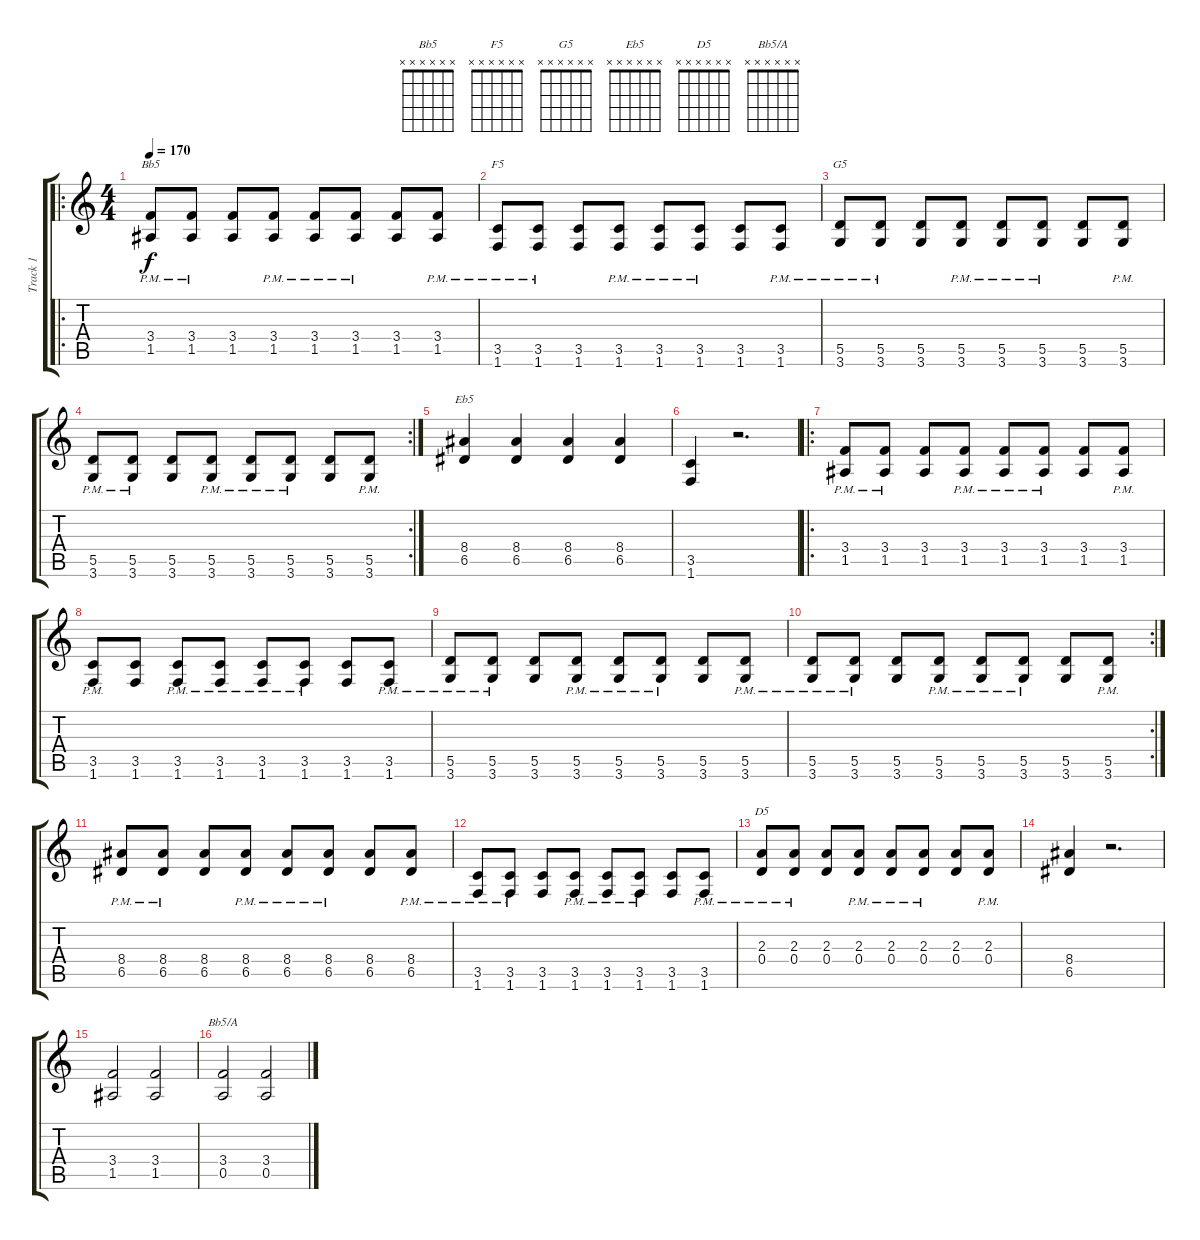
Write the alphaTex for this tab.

\track ("Track 1" "Track 1") {instrument electricguitarclean}
\staff {score tabs}
\tuning (E4 B3 G3 D3 A2 E2) {hide}
\chord ("Bb5" x x x x x x)
\chord ("F5" x x x x x x)
\chord ("G5" x x x x x x)
\chord ("Eb5" x x x x x x)
\chord ("D5" x x x x x x)
\chord ("Bb5/A" x x x x x x)
\ro
\ts (4 4)
\tempo 170
\clef g2
\ks c
(3.4{pm} 1.5{pm}).8{ch "Bb5" dy f instrument electricguitarclean} (3.4{pm} 1.5{pm}).8 (3.4 1.5).8 (3.4{pm} 1.5{pm}).8 (3.4{pm} 1.5{pm}).8 (3.4{pm} 1.5{pm}).8 (3.4 1.5).8 (3.4{pm} 1.5{pm}).8 |
(3.5{pm} 1.6{pm}).8{ch "F5"} (3.5{pm} 1.6{pm}).8 (3.5 1.6).8 (3.5{pm} 1.6{pm}).8 (3.5{pm} 1.6{pm}).8 (3.5{pm} 1.6{pm}).8 (3.5 1.6).8 (3.5{pm} 1.6{pm}).8 |
(5.5{pm} 3.6{pm}).8{ch "G5"} (5.5{pm} 3.6{pm}).8 (5.5 3.6).8 (5.5{pm} 3.6{pm}).8 (5.5{pm} 3.6{pm}).8 (5.5{pm} 3.6{pm}).8 (5.5 3.6).8 (5.5{pm} 3.6{pm}).8 |
\rc 2
(5.5{pm} 3.6{pm}).8 (5.5{pm} 3.6{pm}).8 (5.5 3.6).8 (5.5{pm} 3.6{pm}).8 (5.5{pm} 3.6{pm}).8 (5.5{pm} 3.6{pm}).8 (5.5 3.6).8 (5.5{pm} 3.6{pm}).8 |
(8.4 6.5).4{ch "Eb5"} (8.4 6.5).4 (8.4 6.5).4 (8.4 6.5).4 |
(3.5 1.6).4 r.2{d} |
\ro
(3.4{pm} 1.5{pm}).8 (3.4{pm} 1.5{pm}).8 (3.4 1.5).8 (3.4{pm} 1.5{pm}).8 (3.4{pm} 1.5{pm}).8 (3.4{pm} 1.5{pm}).8 (3.4 1.5).8 (3.4{pm} 1.5{pm}).8 |
(3.5{pm} 1.6{pm}).8 (3.5 1.6).8 (3.5{pm} 1.6{pm}).8 (3.5{pm} 1.6{pm}).8 (3.5{pm} 1.6{pm}).8 (3.5{pm} 1.6{pm}).8 (3.5 1.6).8 (3.5{pm} 1.6{pm}).8 |
(5.5{pm} 3.6{pm}).8 (5.5{pm} 3.6{pm}).8 (5.5 3.6).8 (5.5{pm} 3.6{pm}).8 (5.5{pm} 3.6{pm}).8 (5.5{pm} 3.6{pm}).8 (5.5 3.6).8 (5.5{pm} 3.6{pm}).8 |
\rc 2
(5.5{pm} 3.6{pm}).8 (5.5{pm} 3.6{pm}).8 (5.5 3.6).8 (5.5{pm} 3.6{pm}).8 (5.5{pm} 3.6{pm}).8 (5.5{pm} 3.6{pm}).8 (5.5 3.6).8 (5.5{pm} 3.6{pm}).8 |
(8.4{pm} 6.5{pm}).8 (8.4{pm} 6.5{pm}).8 (8.4 6.5).8 (8.4{pm} 6.5{pm}).8 (8.4{pm} 6.5{pm}).8 (8.4{pm} 6.5{pm}).8 (8.4 6.5).8 (8.4{pm} 6.5{pm}).8 |
(3.5{pm} 1.6{pm}).8 (3.5{pm} 1.6{pm}).8 (3.5 1.6).8 (3.5{pm} 1.6{pm}).8 (3.5{pm} 1.6{pm}).8 (3.5{pm} 1.6{pm}).8 (3.5 1.6).8 (3.5{pm} 1.6{pm}).8 |
(2.3{pm} 0.4{pm}).8{ch "D5"} (2.3{pm} 0.4{pm}).8 (2.3 0.4).8 (2.3{pm} 0.4{pm}).8 (2.3{pm} 0.4{pm}).8 (2.3{pm} 0.4{pm}).8 (2.3 0.4).8 (2.3{pm} 0.4{pm}).8 |
(8.4 6.5).4 r.2{d} |
(3.4 1.5).2 (3.4 1.5).2 |
(3.4 0.5).2{ch "Bb5/A"} (3.4 0.5).2
